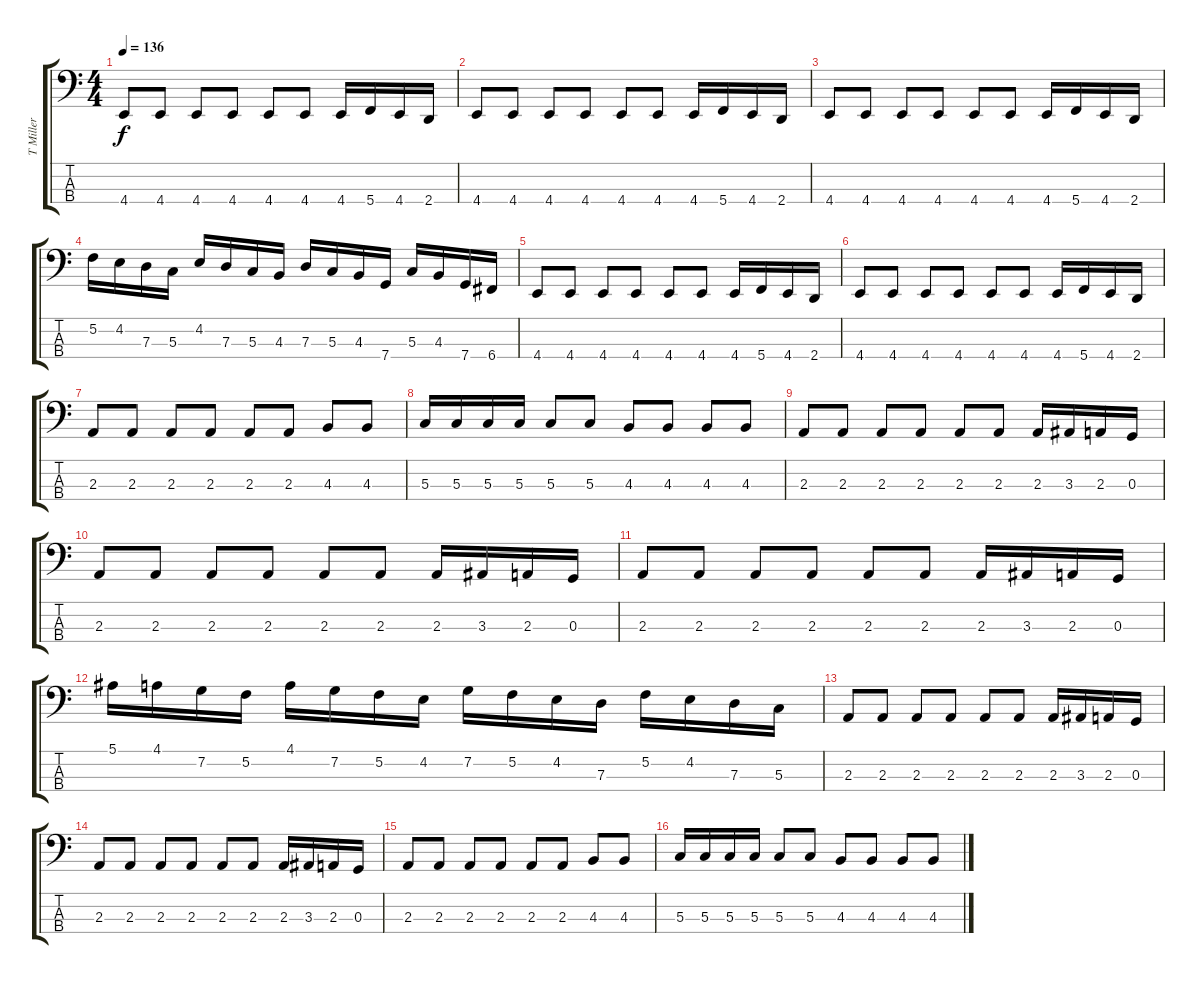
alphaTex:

\track ("T Miller" "T Miller") {instrument electricbassfinger}
\staff {score tabs}
\tuning (F2 C2 G1 C1) {hide}
\ts (4 4)
\tempo 136
\clef f4
\ks c
4.4.8{dy f} 4.4.8 4.4.8 4.4.8 4.4.8 4.4.8 4.4.16 5.4.16 4.4.16 2.4.16 |
4.4.8 4.4.8 4.4.8 4.4.8 4.4.8 4.4.8 4.4.16 5.4.16 4.4.16 2.4.16 |
4.4.8 4.4.8 4.4.8 4.4.8 4.4.8 4.4.8 4.4.16 5.4.16 4.4.16 2.4.16 |
5.2.16 4.2.16 7.3.16 5.3.16 4.2.16 7.3.16 5.3.16 4.3.16 7.3.16 5.3.16 4.3.16 7.4.16 5.3.16 4.3.16 7.4.16 6.4.16 |
4.4.8 4.4.8 4.4.8 4.4.8 4.4.8 4.4.8 4.4.16 5.4.16 4.4.16 2.4.16 |
4.4.8 4.4.8 4.4.8 4.4.8 4.4.8 4.4.8 4.4.16 5.4.16 4.4.16 2.4.16 |
2.3.8 2.3.8 2.3.8 2.3.8 2.3.8 2.3.8 4.3.8 4.3.8 |
5.3.16 5.3.16 5.3.16 5.3.16 5.3.8 5.3.8 4.3.8 4.3.8 4.3.8 4.3.8 |
2.3.8 2.3.8 2.3.8 2.3.8 2.3.8 2.3.8 2.3.16 3.3.16 2.3.16 0.3.16 |
2.3.8 2.3.8 2.3.8 2.3.8 2.3.8 2.3.8 2.3.16 3.3.16 2.3.16 0.3.16 |
2.3.8 2.3.8 2.3.8 2.3.8 2.3.8 2.3.8 2.3.16 3.3.16 2.3.16 0.3.16 |
5.1.16 4.1.16 7.2.16 5.2.16 4.1.16 7.2.16 5.2.16 4.2.16 7.2.16 5.2.16 4.2.16 7.3.16 5.2.16 4.2.16 7.3.16 5.3.16 |
2.3.8 2.3.8 2.3.8 2.3.8 2.3.8 2.3.8 2.3.16 3.3.16 2.3.16 0.3.16 |
2.3.8 2.3.8 2.3.8 2.3.8 2.3.8 2.3.8 2.3.16 3.3.16 2.3.16 0.3.16 |
2.3.8 2.3.8 2.3.8 2.3.8 2.3.8 2.3.8 4.3.8 4.3.8 |
5.3.16 5.3.16 5.3.16 5.3.16 5.3.8 5.3.8 4.3.8 4.3.8 4.3.8 4.3.8
